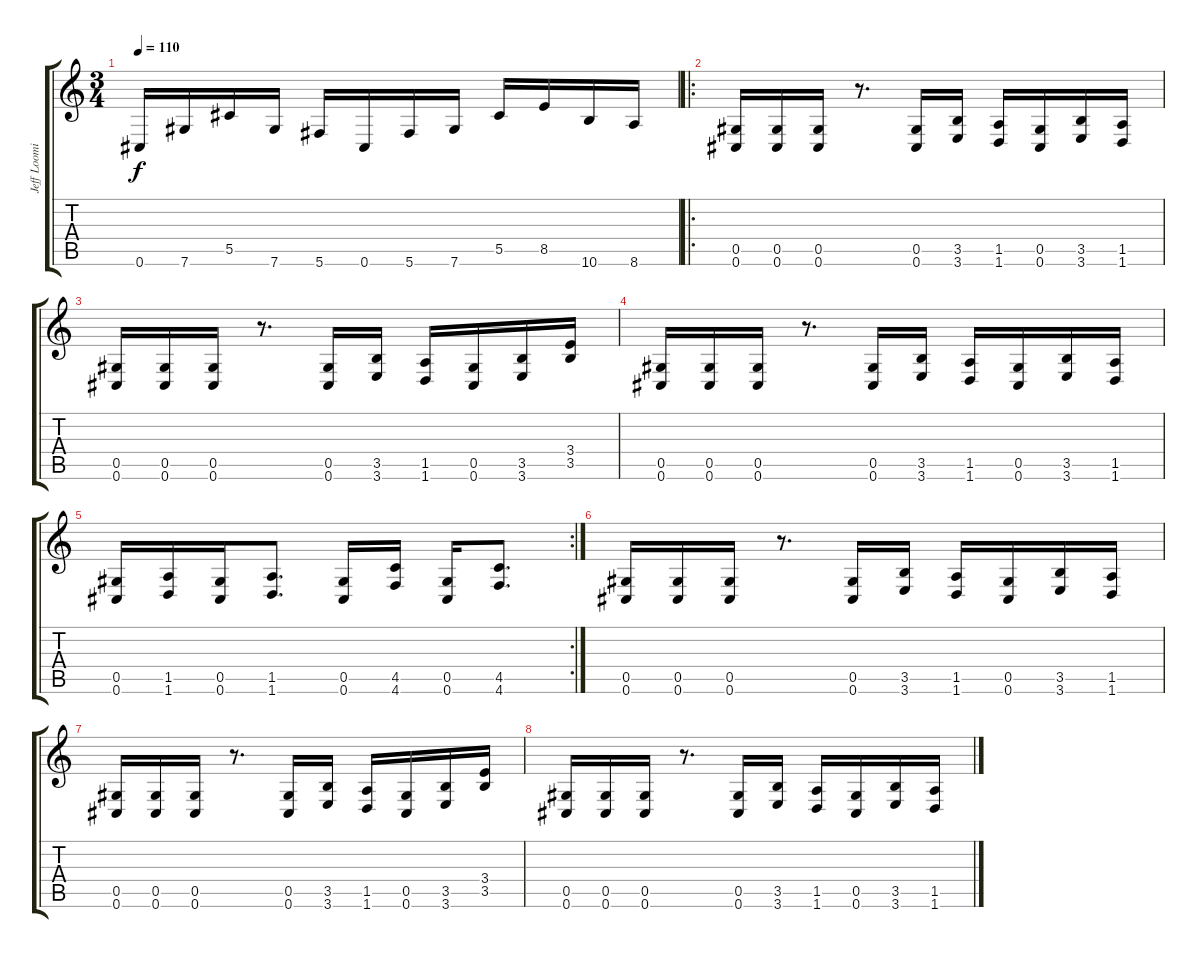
\track ("Jeff Loomis Lead" "Jeff Loomi") {instrument distortionguitar}
\staff {score tabs}
\tuning (Eb4 Bb3 Gb3 Db3 Ab2 Db2) {hide}
\ts (3 4)
\tempo 110
\clef g2
\ks c
0.6.16{dy f} 7.6.16 5.5.16 7.6.16 5.6.16 0.6.16 5.6.16 7.6.16 5.5.16 8.5.16 10.6.16 8.6.16 |
\ro
(0.5 0.6).16 (0.5 0.6).16 (0.5 0.6).16 r.8{d} (0.5 0.6).16 (3.5 3.6).16 (1.5 1.6).16 (0.5 0.6).16 (3.5 3.6).16 (1.5 1.6).16 |
(0.5 0.6).16 (0.5 0.6).16 (0.5 0.6).16 r.8{d} (0.5 0.6).16 (3.5 3.6).16 (1.5 1.6).16 (0.5 0.6).16 (3.5 3.6).16 (3.4 3.5).16 |
(0.5 0.6).16 (0.5 0.6).16 (0.5 0.6).16 r.8{d} (0.5 0.6).16 (3.5 3.6).16 (1.5 1.6).16 (0.5 0.6).16 (3.5 3.6).16 (1.5 1.6).16 |
\rc 2
(0.5 0.6).16 (1.5 1.6).16 (0.5 0.6).16 (1.5 1.6).8{d} (0.5 0.6).16 (4.5 4.6).16 (0.5 0.6).16 (4.5 4.6).8{d} |
(0.5 0.6).16 (0.5 0.6).16 (0.5 0.6).16 r.8{d} (0.5 0.6).16 (3.5 3.6).16 (1.5 1.6).16 (0.5 0.6).16 (3.5 3.6).16 (1.5 1.6).16 |
(0.5 0.6).16 (0.5 0.6).16 (0.5 0.6).16 r.8{d} (0.5 0.6).16 (3.5 3.6).16 (1.5 1.6).16 (0.5 0.6).16 (3.5 3.6).16 (3.4 3.5).16 |
(0.5 0.6).16 (0.5 0.6).16 (0.5 0.6).16 r.8{d} (0.5 0.6).16 (3.5 3.6).16 (1.5 1.6).16 (0.5 0.6).16 (3.5 3.6).16 (1.5 1.6).16
